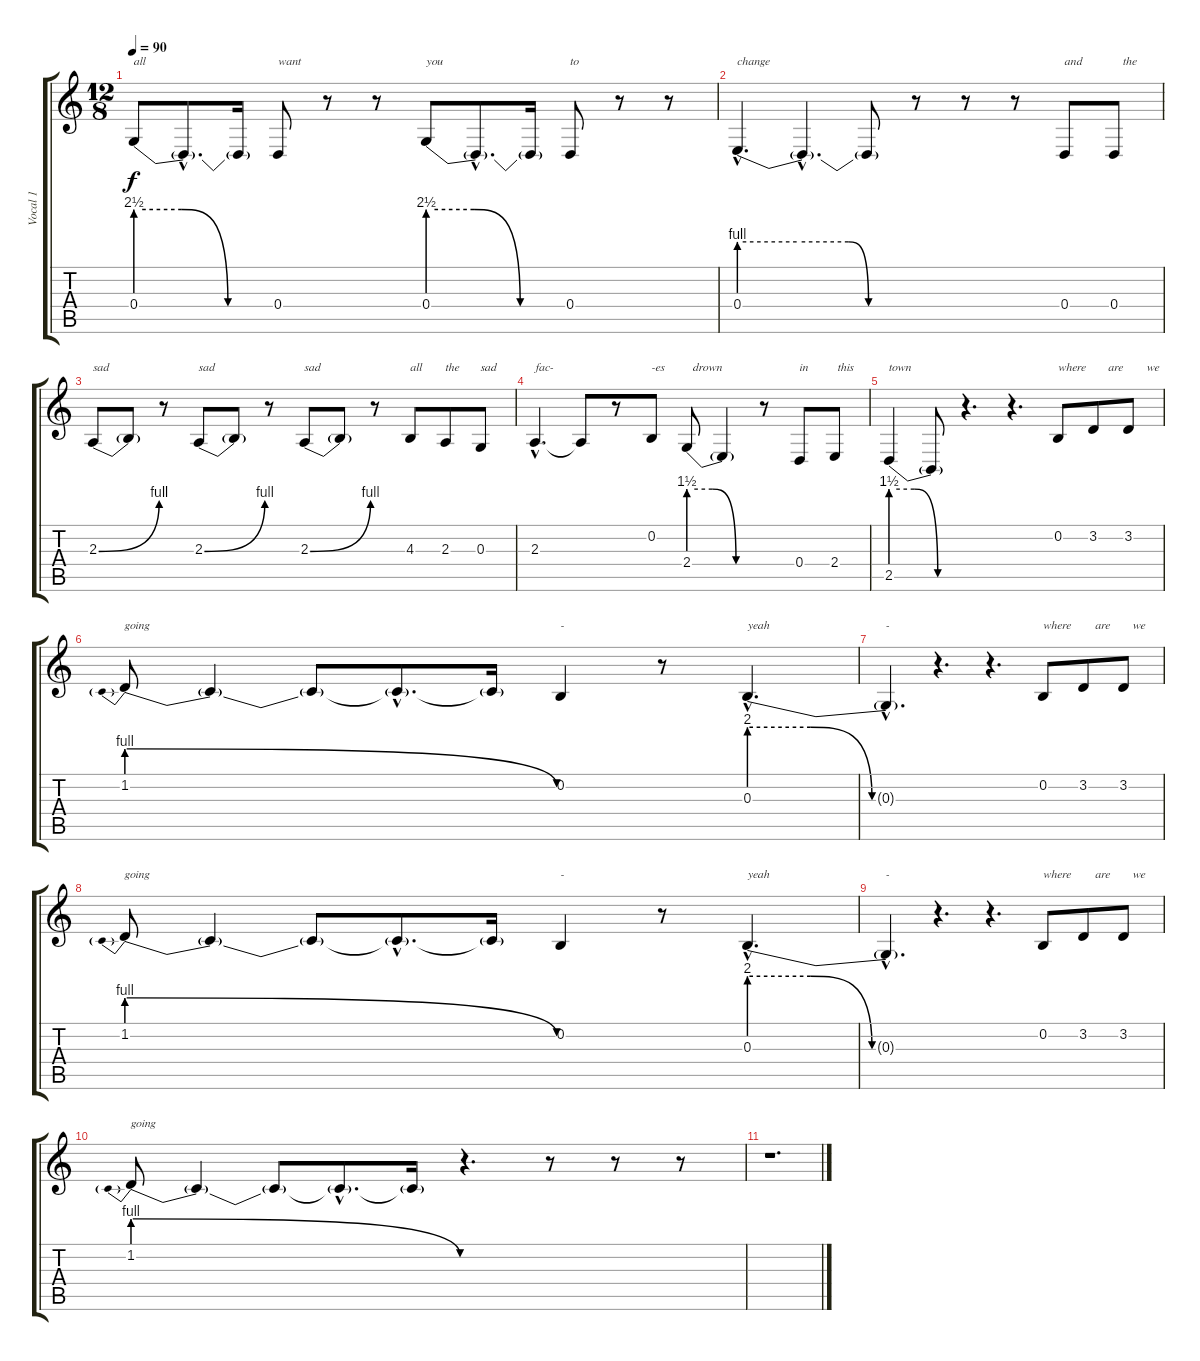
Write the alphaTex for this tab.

\track ("Vocal 1" "Vocal 1") {instrument lead1square}
\staff {score tabs}
\tuning (E4 B3 G3 D3 A2 E2) {hide}
\ts (12 8)
\tempo 90
\clef g2
\ks c
0.4{be (custom 0 10 20 10 40 0 60 0)}.8{txt "all" dy f} 0.4{hac t}.8{d} 0.4{t}.16 0.4.8{txt "want"} r.8 r.8 0.4{be (custom 0 10 20 10 40 0 60 0)}.8{txt "you "} 0.4{hac t}.8{d} 0.4{t}.16 0.4.8{txt "to"} r.8 r.8 |
0.4{be (custom 0 4 20 4 38 4 45 0 60 0) hac}.4{d txt "change"} 0.4{hac t}.4{d} 0.4{t}.8 r.8 r.8 r.8 0.4.8{txt "and"} 0.4.8{txt "   the"} |
2.3{be (bend 0 0 60 4)}.8{txt "sad"} 2.3{t}.8 r.8 2.3{be (bend 0 0 60 4)}.8{txt "sad"} 2.3{t}.8 r.8 2.3{be (bend 0 0 60 4)}.8{txt "sad"} 2.3{t}.8 r.8 4.3.8{txt "all"} 2.3.8{txt "the"} 0.3.8{txt "sad"} |
2.3{hac}.4{d txt "fac-"} 2.3{t}.8 r.8 0.2.8{txt "-es"} 2.4{be (custom 0 6 20 6 40 0 60 0)}.8{txt "  drown"} 2.4{t}.4 r.8 0.4.8{txt "in"} 2.4.8{txt " this"} |
2.5{be (custom 0 6 20 6 40 0 60 0)}.4{txt "town"} 2.5{t}.8 r.4{d} r.4{d} 0.2.8{txt "where"} 3.2.8{txt "     are"} 3.2.8{txt "      we"} |
1.2{be (prebendrelease 0 4 60 0)}.8{txt "going"} 1.2{t}.4 1.2{t}.8 1.2{hac t}.8{d} 1.2{t}.16 0.2.4{txt "-"} r.8 0.3{be (custom 0 8 20 8 40 0 60 0) hac}.4{d txt "yeah"} |
0.3{hac t}.4{d txt "-"} r.4{d} r.4{d} 0.2.8{txt "where"} 3.2.8{txt "    are"} 3.2.8{txt "   we"} |
1.2{be (prebendrelease 0 4 60 0)}.8{txt "going"} 1.2{t}.4 1.2{t}.8 1.2{hac t}.8{d} 1.2{t}.16 0.2.4{txt "-"} r.8 0.3{be (custom 0 8 20 8 40 0 60 0) hac}.4{d txt "yeah"} |
0.3{hac t}.4{d txt "-"} r.4{d} r.4{d} 0.2.8{txt "where"} 3.2.8{txt "    are"} 3.2.8{txt "   we"} |
1.2{be (prebendrelease 0 4 60 0)}.8{txt "going"} 1.2{t}.4 1.2{t}.8 1.2{hac t}.8{d} 1.2{t}.16 r.4{d} r.8 r.8 r.8 |
r.1{d}
